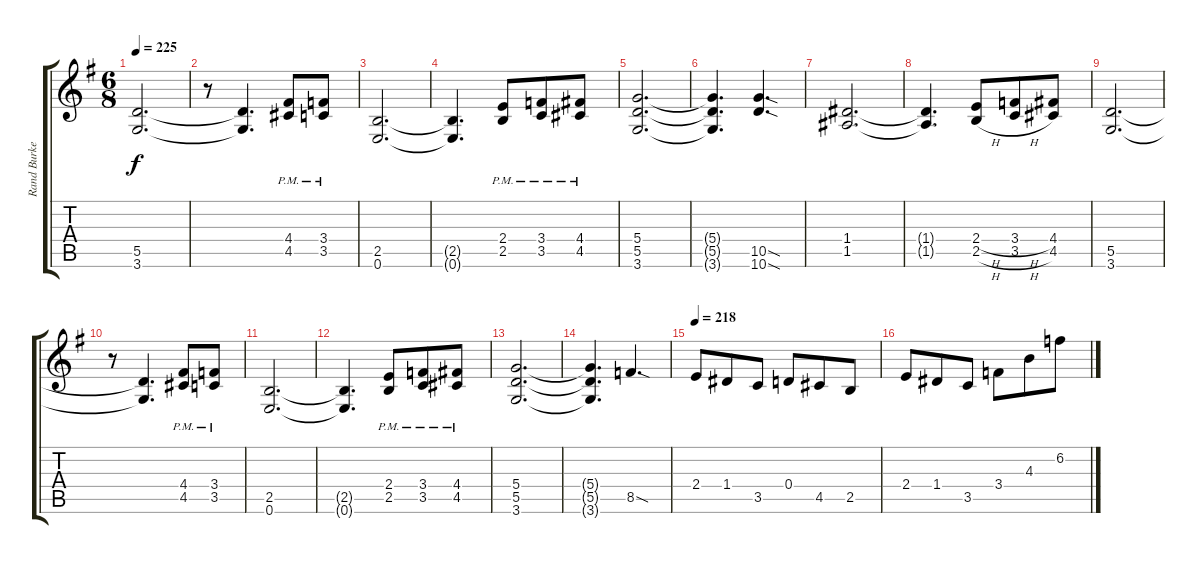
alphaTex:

\track ("Rand Burkey" "Rand Burke") {instrument overdrivenguitar}
\staff {score tabs}
\tuning (E4 B3 G3 D3 A2 E2) {hide}
\ts (6 8)
\tempo 225
\clef g2
\ks g
(5.5 3.6).2{d dy f} |
r.8 (5.5{t} 3.6{t}).4{d} (4.4{pm} 4.5{pm}).8 (3.4{pm} 3.5{pm}).8 |
(2.5 0.6).2{d} |
(2.5{t} 0.6{t}).4{d} (2.4{pm} 2.5{pm}).8 (3.4{pm} 3.5{pm}).8 (4.4{pm} 4.5{pm}).8 |
(5.4 5.5 3.6).2{d} |
(5.4{t} 5.5{t} 3.6{t}).4{d} (10.5{sod} 10.6{sod}).4{d} |
(1.4 1.5).2{d} |
(1.4{t} 1.5{t}).4{d} (2.4{h} 2.5{h}).8 (3.4{h} 3.5{h}).8 (4.4 4.5).8 |
(5.5 3.6).2{d} |
r.8 (5.5{t} 3.6{t}).4{d} (4.4{pm} 4.5{pm}).8 (3.4{pm} 3.5{pm}).8 |
(2.5 0.6).2{d} |
(2.5{t} 0.6{t}).4{d} (2.4{pm} 2.5{pm}).8 (3.4{pm} 3.5{pm}).8 (4.4{pm} 4.5{pm}).8 |
(5.4 5.5 3.6).2{d} |
(5.4{t} 5.5{t} 3.6{t}).4{d} 8.5{sod}.4{d} |
\tempo 218
2.4.8 1.4.8 3.5.8 0.4.8 4.5.8 2.5.8 |
2.4.8 1.4.8 3.5.8 3.4.8 4.3.8 6.2.8
